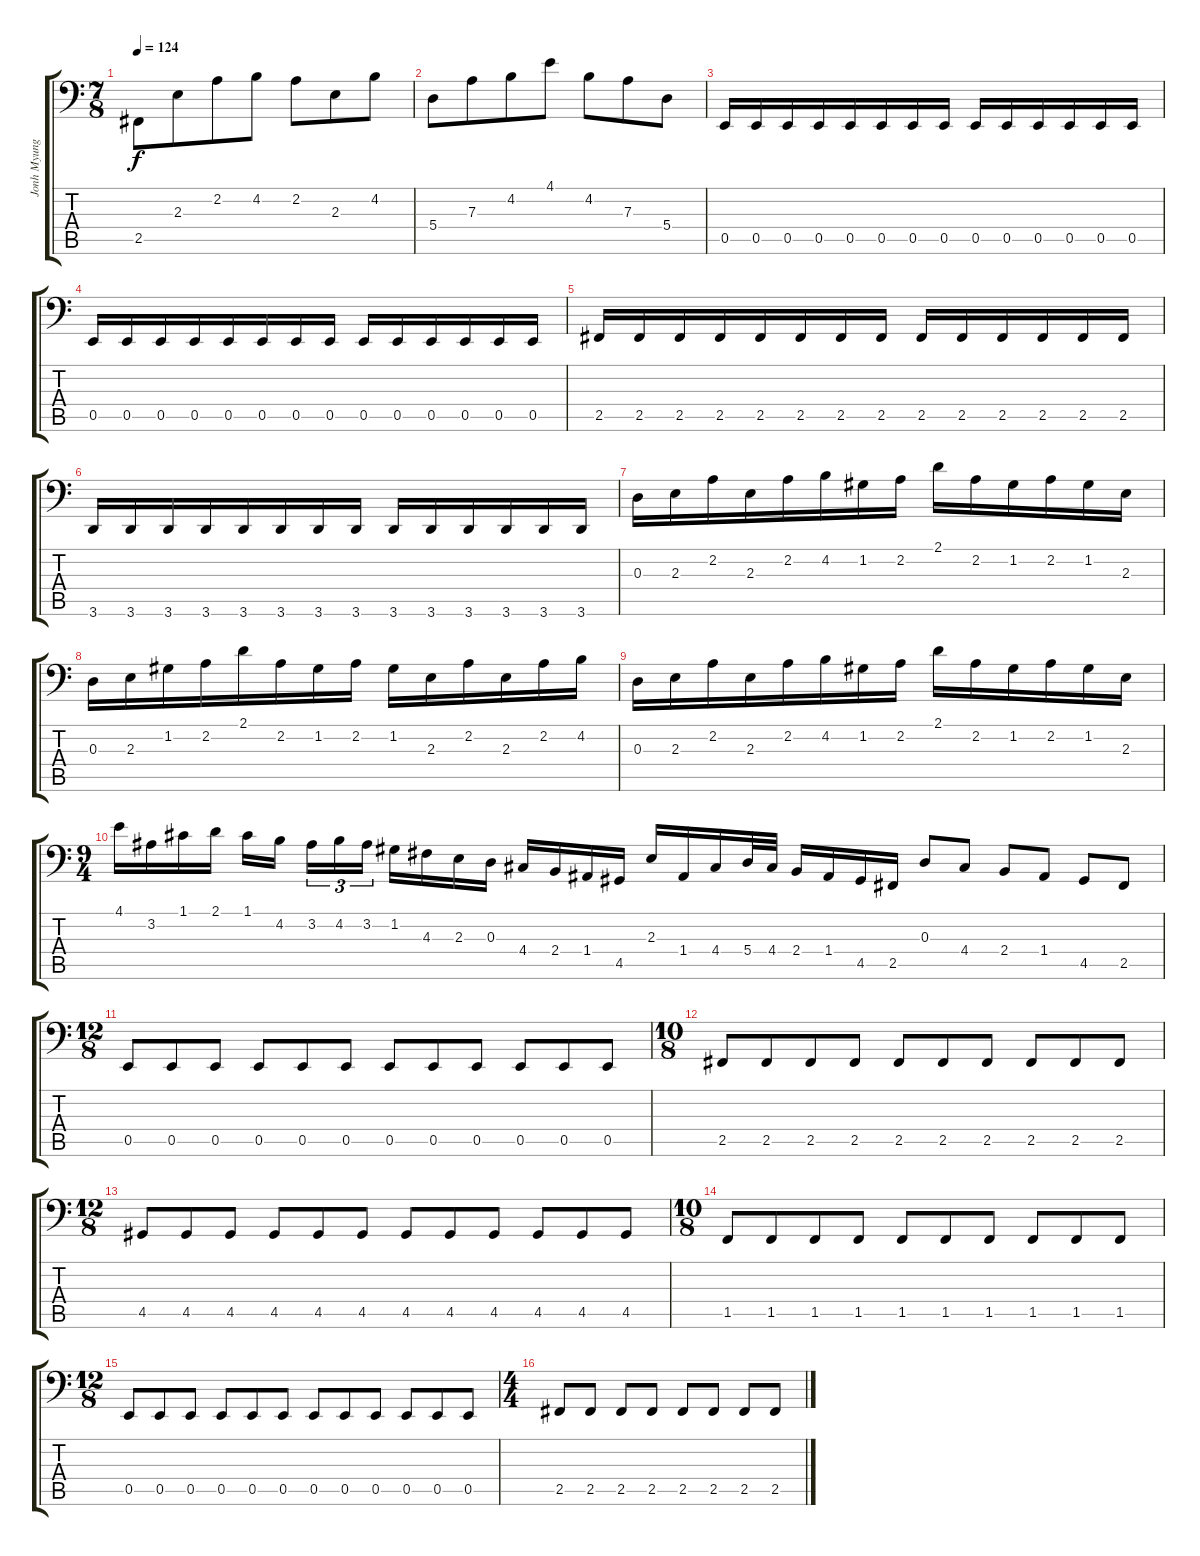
\track ("Jonh Myung - Bass" "Jonh Myung") {instrument electricbassfinger}
\staff {score tabs}
\tuning (C3 G2 D2 A1 E1 B0) {hide}
\ts (7 8)
\tempo 124
\clef f4
\ks c
2.5.8{dy f} 2.3.8 2.2.8 4.2.8 2.2.8 2.3.8 4.2.8 |
5.4.8 7.3.8 4.2.8 4.1.8 4.2.8 7.3.8 5.4.8 |
0.5.16 0.5.16 0.5.16 0.5.16 0.5.16 0.5.16 0.5.16 0.5.16 0.5.16 0.5.16 0.5.16 0.5.16 0.5.16 0.5.16 |
0.5.16 0.5.16 0.5.16 0.5.16 0.5.16 0.5.16 0.5.16 0.5.16 0.5.16 0.5.16 0.5.16 0.5.16 0.5.16 0.5.16 |
2.5.16 2.5.16 2.5.16 2.5.16 2.5.16 2.5.16 2.5.16 2.5.16 2.5.16 2.5.16 2.5.16 2.5.16 2.5.16 2.5.16 |
3.6.16 3.6.16 3.6.16 3.6.16 3.6.16 3.6.16 3.6.16 3.6.16 3.6.16 3.6.16 3.6.16 3.6.16 3.6.16 3.6.16 |
0.3.16 2.3.16 2.2.16 2.3.16 2.2.16 4.2.16 1.2.16 2.2.16 2.1.16 2.2.16 1.2.16 2.2.16 1.2.16 2.3.16 |
0.3.16 2.3.16 1.2.16 2.2.16 2.1.16 2.2.16 1.2.16 2.2.16 1.2.16 2.3.16 2.2.16 2.3.16 2.2.16 4.2.16 |
0.3.16 2.3.16 2.2.16 2.3.16 2.2.16 4.2.16 1.2.16 2.2.16 2.1.16 2.2.16 1.2.16 2.2.16 1.2.16 2.3.16 |
\ts (9 4)
4.1.16 3.2.16 1.1.16 2.1.16 1.1.16 4.2.16 3.2.16{tu (3 2)} 4.2.16{tu (3 2)} 3.2.16{tu (3 2)} 1.2.16 4.3.16 2.3.16 0.3.16 4.4.16 2.4.16 1.4.16 4.5.16 2.3.16 1.4.16 4.4.16 5.4.32 4.4.32 2.4.16 1.4.16 4.5.16 2.5.16 0.3.8 4.4.8 2.4.8 1.4.8 4.5.8 2.5.8 |
\ts (12 8)
0.5.8 0.5.8 0.5.8 0.5.8 0.5.8 0.5.8 0.5.8 0.5.8 0.5.8 0.5.8 0.5.8 0.5.8 |
\ts (10 8)
2.5.8 2.5.8 2.5.8 2.5.8 2.5.8 2.5.8 2.5.8 2.5.8 2.5.8 2.5.8 |
\ts (12 8)
4.5.8 4.5.8 4.5.8 4.5.8 4.5.8 4.5.8 4.5.8 4.5.8 4.5.8 4.5.8 4.5.8 4.5.8 |
\ts (10 8)
1.5.8 1.5.8 1.5.8 1.5.8 1.5.8 1.5.8 1.5.8 1.5.8 1.5.8 1.5.8 |
\ts (12 8)
0.5.8 0.5.8 0.5.8 0.5.8 0.5.8 0.5.8 0.5.8 0.5.8 0.5.8 0.5.8 0.5.8 0.5.8 |
\ts (4 4)
2.5.8 2.5.8 2.5.8 2.5.8 2.5.8 2.5.8 2.5.8 2.5.8
